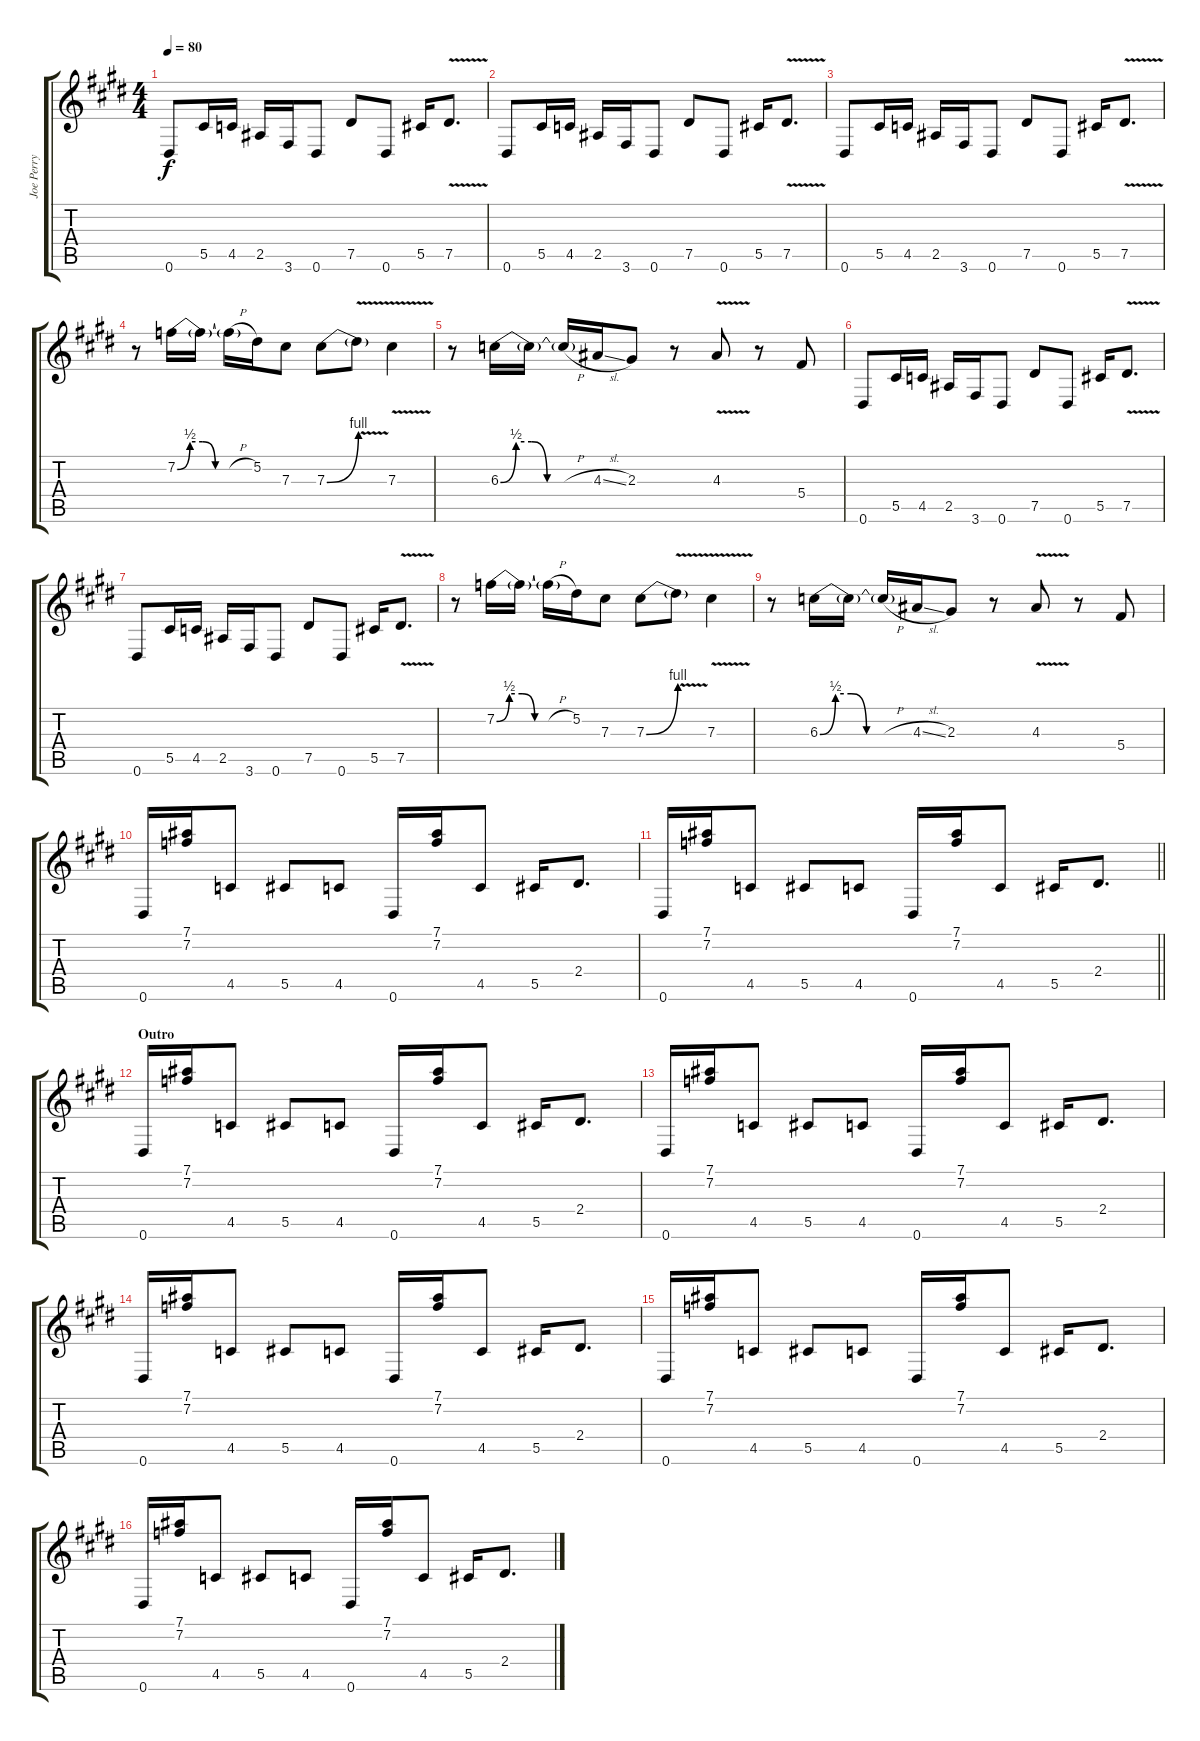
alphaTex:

\track ("Joe Perry" "Joe Perry") {instrument distortionguitar}
\staff {score tabs}
\tuning (Eb4 Bb3 Gb3 Db3 Ab2 Eb2) {hide}
\ts (4 4)
\tempo 80
\clef g2
\ks e
0.6.8{dy f} 5.5.16 4.5.16 2.5.16 3.6.16 0.6.8 7.5.8 0.6.8 5.5.16 7.5{v}.8{d} |
0.6.8 5.5.16 4.5.16 2.5.16 3.6.16 0.6.8 7.5.8 0.6.8 5.5.16 7.5{v}.8{d} |
0.6.8 5.5.16 4.5.16 2.5.16 3.6.16 0.6.8 7.5.8 0.6.8 5.5.16 7.5{v}.8{d} |
r.8 7.2{be (custom 0 0 10 2 20 2 30 0 60 0)}.16 7.2{t}.16 7.2{h t}.16 5.2.16 7.3.8 7.3{be (bend 0 0 60 4)}.8 7.3{v t}.8 7.3{v}.4 |
r.8 6.3{be (custom 0 0 10 2 20 2 30 0 60 0)}.16 6.3{t}.16 6.3{h t}.16 4.3{sl}.16 2.3.8 r.8 4.3{v}.8 r.8 5.4.8 |
0.6.8 5.5.16 4.5.16 2.5.16 3.6.16 0.6.8 7.5.8 0.6.8 5.5.16 7.5{v}.8{d} |
0.6.8 5.5.16 4.5.16 2.5.16 3.6.16 0.6.8 7.5.8 0.6.8 5.5.16 7.5{v}.8{d} |
r.8 7.2{be (custom 0 0 10 2 20 2 30 0 60 0)}.16 7.2{t}.16 7.2{h t}.16 5.2.16 7.3.8 7.3{be (bend 0 0 60 4)}.8 7.3{v t}.8 7.3{v}.4 |
r.8 6.3{be (custom 0 0 10 2 20 2 30 0 60 0)}.16 6.3{t}.16 6.3{h t}.16 4.3{sl}.16 2.3.8 r.8 4.3{v}.8 r.8 5.4.8 |
0.6.16{volume 9 instrument distortionguitar} (7.1 7.2).16 4.5.8 5.5.8 4.5.8 0.6.16 (7.1 7.2).16 4.5.8 5.5.16 2.4.8{d} |
\barLineRight lightlight
0.6.16{volume 9 instrument distortionguitar} (7.1 7.2).16 4.5.8 5.5.8 4.5.8 0.6.16 (7.1 7.2).16 4.5.8 5.5.16 2.4.8{d} |
\section ("" "Outro")
0.6.16{volume 9 instrument distortionguitar} (7.1 7.2).16 4.5.8 5.5.8 4.5.8 0.6.16 (7.1 7.2).16 4.5.8 5.5.16 2.4.8{d} |
0.6.16{volume 9 instrument distortionguitar} (7.1 7.2).16 4.5.8 5.5.8 4.5.8 0.6.16 (7.1 7.2).16 4.5.8 5.5.16 2.4.8{d} |
0.6.16{volume 9 instrument distortionguitar} (7.1 7.2).16 4.5.8 5.5.8 4.5.8 0.6.16 (7.1 7.2).16 4.5.8 5.5.16 2.4.8{d} |
0.6.16{volume 9 instrument distortionguitar} (7.1 7.2).16 4.5.8 5.5.8 4.5.8 0.6.16 (7.1 7.2).16 4.5.8 5.5.16 2.4.8{d} |
0.6.16{volume 9 instrument distortionguitar} (7.1 7.2).16 4.5.8 5.5.8 4.5.8 0.6.16 (7.1 7.2).16 4.5.8 5.5.16 2.4.8{d}
